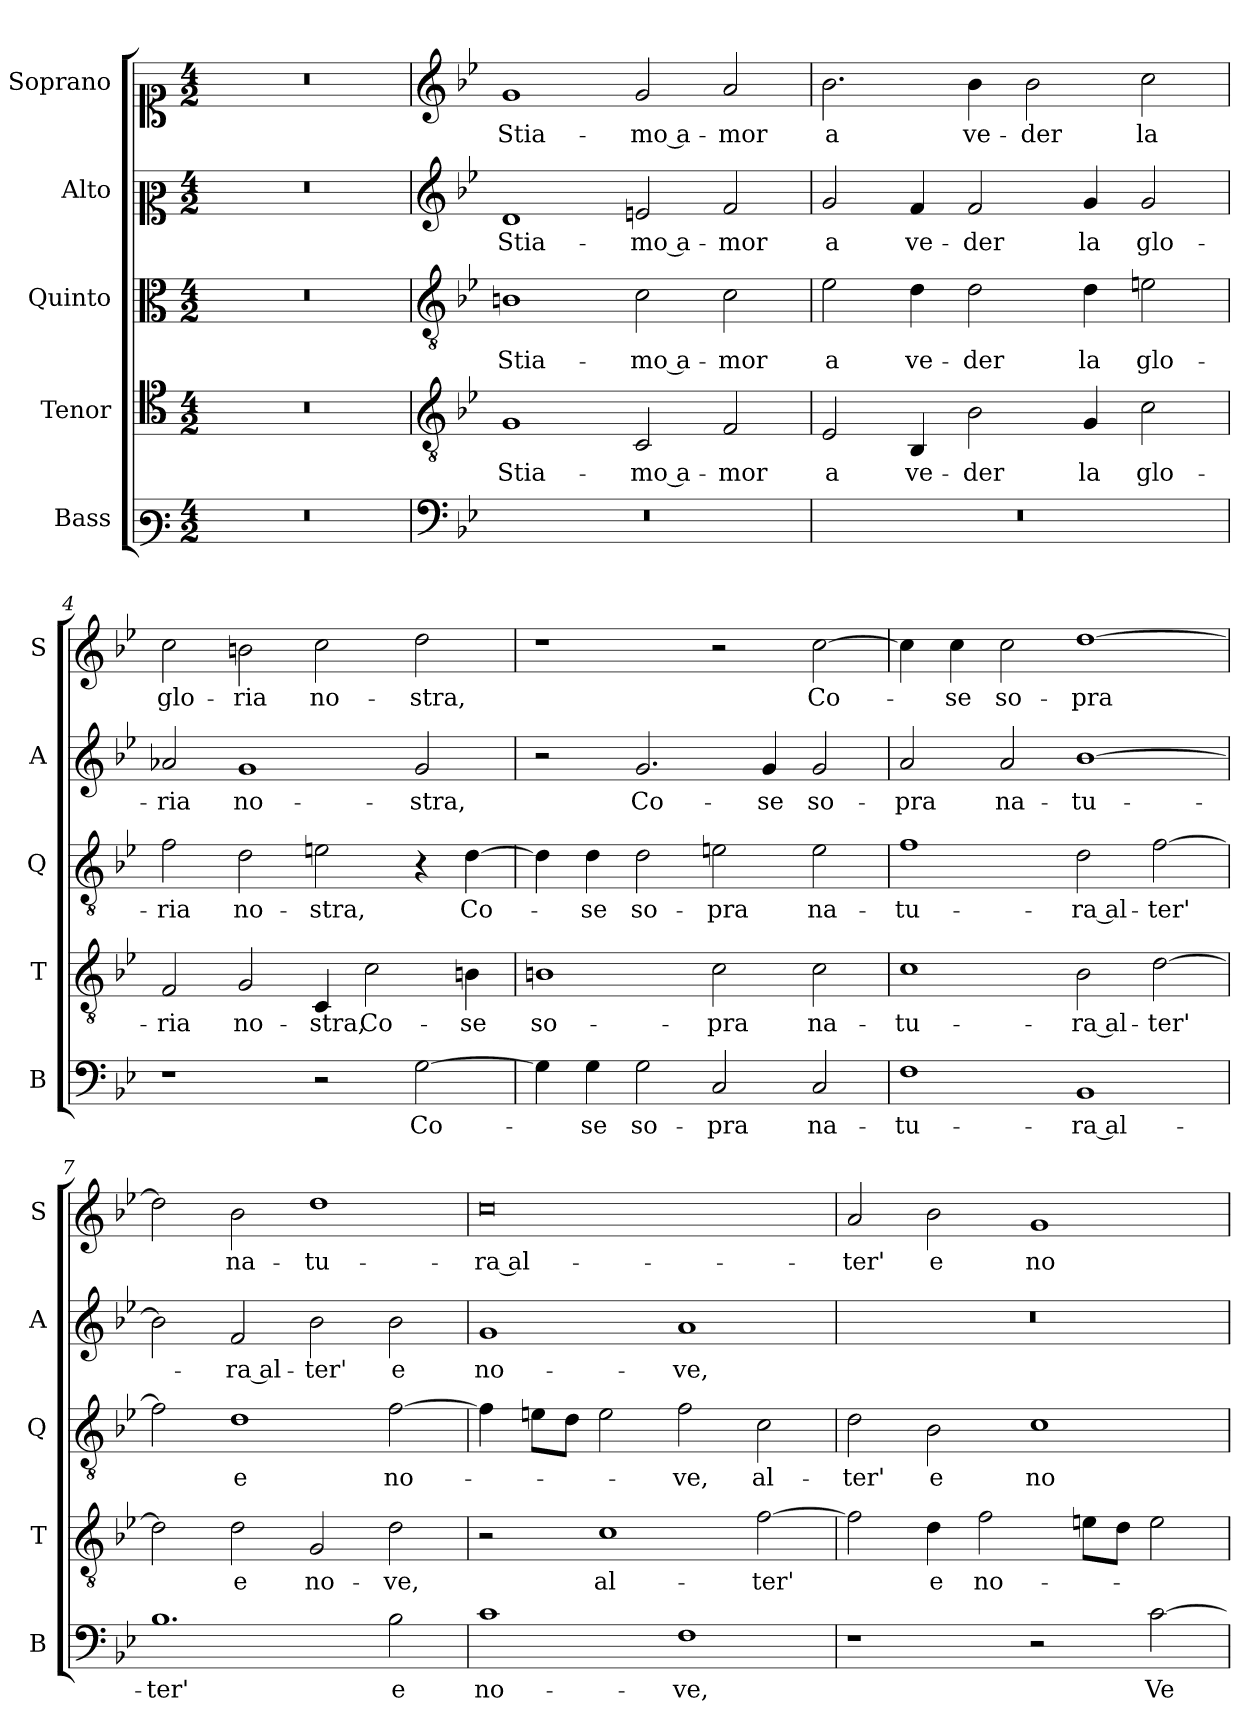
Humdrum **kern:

**kern	**text	**kern	**text	**kern	**text	**kern	**text	**kern	**text
*part5	*part5	*part4	*part4	*part3	*part3	*part2	*part2	*part1	*part1
*staff5	*staff5	*staff4	*staff4	*staff3	*staff3	*staff2	*staff2	*staff1	*staff1
*I"Bass	*	*I"Tenor	*	*I"Quinto	*	*I"Alto	*	*I"Soprano	*
*I'B	*	*I'T	*	*I'Q	*	*I'A	*	*I'S	*
*clefF3	*	*clefC4	*	*clefC3	*	*clefC2	*	*clefC1	*
*k[]	*	*k[]	*	*k[]	*	*k[]	*	*k[]	*
*C:	*	*C:	*	*C:	*	*C:	*	*C:	*
*M4/2	*	*M4/2	*	*M4/2	*	*M4/2	*	*M4/2	*
=1	=1	=1	=1	=1	=1	=1	=1	=1	=1
0r	.	0r	.	0r	.	0r	.	0r	.
=2	=2	=2	=2	=2	=2	=2	=2	=2	=2
*clefF4	*	*clefGv2	*	*clefGv2	*	*clefG2	*	*clefG2	*
*k[b-e-]	*	*k[b-e-]	*	*k[b-e-]	*	*k[b-e-]	*	*k[b-e-]	*
*B-:	*	*B-:	*	*B-:	*	*B-:	*	*B-:	*
!	!	!	!LO:LY:b	!	!LO:LY:b	!	!LO:LY:b	!	!LO:LY:b
0r	.	1G	Stia-	1Bn	Stia-	1d	Stia-	1g	Stia-
!	!	!	!LO:LY:b	!	!LO:LY:b	!	!LO:LY:b	!	!LO:LY:b
.	.	2C/	-mo a-	2c\	-mo a-	2en/	-mo a-	2g/	-mo a-
!	!	!	!LO:LY:b	!	!LO:LY:b	!	!LO:LY:b	!	!LO:LY:b
.	.	2F/	-mor	2c\	-mor	2f/	-mor	2a/	-mor
=3	=3	=3	=3	=3	=3	=3	=3	=3	=3
!	!	!	!LO:LY:b	!	!LO:LY:b	!	!LO:LY:b	!	!LO:LY:b
0r	.	2E-/	a	2e-\	a	2g/	a	2.b-\	a
!	!	!	!LO:LY:b	!	!LO:LY:b	!	!LO:LY:b	!	!
.	.	4BB-/	ve-	4d\	ve-	4f/	ve-	.	.
!	!	!	!LO:LY:b	!	!LO:LY:b	!	!LO:LY:b	!	!LO:LY:b
.	.	2B-\	-der	2d\	-der	2f/	-der	4b-\	ve-
!	!	!	!	!	!	!	!	!	!LO:LY:b
.	.	.	.	.	.	.	.	2b-\	-der
!	!	!	!LO:LY:b	!	!LO:LY:b	!	!LO:LY:b	!	!
.	.	4G/	la	4d\	la	4g/	la	.	.
!	!	!	!LO:LY:b	!	!LO:LY:b	!	!LO:LY:b	!	!LO:LY:b
.	.	2c\	glo-	2en\	glo-	2g/	glo-	2cc\	la
=4	=4	=4	=4	=4	=4	=4	=4	=4	=4
!	!	!	!LO:LY:b	!	!LO:LY:b	!	!LO:LY:b	!	!LO:LY:b
1r	.	2F/	-ria	2f\	-ria	2a-X/	-ria	2cc\	glo-
!	!	!	!LO:LY:b	!	!LO:LY:b	!	!LO:LY:b	!	!LO:LY:b
.	.	2G/	no-	2d\	no-	1g	no-	2bn\	-ria
!	!	!	!LO:LY:b	!	!LO:LY:b	!	!	!	!LO:LY:b
2r	.	4C/	-stra,	2en\	-stra,	.	.	2cc\	no-
!	!	!	!LO:LY:b	!	!	!	!	!	!
.	.	2c\	Co-	.	.	.	.	.	.
!	!LO:LY:b	!	!	!	!	!	!LO:LY:b	!	!LO:LY:b
[2G\	Co-	.	.	4r	.	2g/	-stra,	2dd\	-stra,
!	!	!	!LO:LY:b	!	!LO:LY:b	!	!	!	!
.	.	4Bn\	-se	[4d\	Co-	.	.	.	.
!!LO:LB:g=z
=5	=5	=5	=5	=5	=5	=5	=5	=5	=5
!	!	!	!LO:LY:b	!	!	!	!	!	!
4G\]	.	1Bn	so-	4d\]	.	2r	.	1r	.
!	!LO:LY:b	!	!	!	!LO:LY:b	!	!	!	!
4G\	-se	.	.	4d\	-se	.	.	.	.
!	!LO:LY:b	!	!	!	!LO:LY:b	!	!LO:LY:b	!	!
2G\	so-	.	.	2d\	so-	2.g/	Co-	.	.
!	!LO:LY:b	!	!LO:LY:b	!	!LO:LY:b	!	!	!	!
2C/	-pra	2c\	-pra	2en\	-pra	.	.	2r	.
!	!	!	!	!	!	!	!LO:LY:b	!	!
.	.	.	.	.	.	4g/	-se	.	.
!	!LO:LY:b	!	!LO:LY:b	!	!LO:LY:b	!	!LO:LY:b	!	!LO:LY:b
2C/	na-	2c\	na-	2e\	na-	2g/	so-	[2cc\	Co-
=6	=6	=6	=6	=6	=6	=6	=6	=6	=6
!	!LO:LY:b	!	!LO:LY:b	!	!LO:LY:b	!	!LO:LY:b	!	!
1F	-tu-	1c	-tu-	1f	-tu-	2a/	-pra	4cc\]	.
!	!	!	!	!	!	!	!	!	!LO:LY:b
.	.	.	.	.	.	.	.	4cc\	-se
!	!	!	!	!	!	!	!LO:LY:b	!	!LO:LY:b
.	.	.	.	.	.	2a/	na-	2cc\	so-
!	!LO:LY:b	!	!LO:LY:b	!	!LO:LY:b	!	!LO:LY:b	!	!LO:LY:b
1BB-	-ra al-	2B-\	-ra al-	2d\	-ra al-	[1b-	-tu-	[1dd	-pra
!	!	!	!LO:LY:b	!	!LO:LY:b	!	!	!	!
.	.	[2d\	-ter'	[2f\	-ter'	.	.	.	.
=7	=7	=7	=7	=7	=7	=7	=7	=7	=7
!	!LO:LY:b	!	!	!	!	!	!	!	!
1.B-	-ter'	2d\]	.	2f\]	.	2b-\]	.	2dd\]	.
!	!	!	!LO:LY:b	!	!LO:LY:b	!	!LO:LY:b	!	!LO:LY:b
.	.	2d\	e	1d	e	2f/	-ra al-	2b-\	na-
!	!	!	!LO:LY:b	!	!	!	!LO:LY:b	!	!LO:LY:b
.	.	2G/	no-	.	.	2b-\	-ter'	1dd	-tu-
!	!LO:LY:b	!	!LO:LY:b	!	!LO:LY:b	!	!LO:LY:b	!	!
2B-\	e	2d\	-ve,	[2f\	no-	2b-\	e	.	.
=8	=8	=8	=8	=8	=8	=8	=8	=8	=8
!	!LO:LY:b	!	!	!	!	!	!LO:LY:b	!	!LO:LY:b
1c	no-	2r	.	4f\]	.	1g	no-	0cc	-ra al-
.	.	.	.	8en\L	.	.	.	.	.
.	.	.	.	8d\J	.	.	.	.	.
!	!	!	!LO:LY:b	!	!	!	!	!	!
.	.	1c	al-	2e\	.	.	.	.	.
!	!LO:LY:b	!	!	!	!LO:LY:b	!	!LO:LY:b	!	!
1F	-ve,	.	.	2f\	-ve,	1a	-ve,	.	.
!	!	!	!LO:LY:b	!	!LO:LY:b	!	!	!	!
.	.	[2f\	-ter'	2c\	al-	.	.	.	.
!!LO:PB:g=z
=9	=9	=9	=9	=9	=9	=9	=9	=9	=9
!	!	!	!	!	!LO:LY:b	!	!	!	!LO:LY:b
1r	.	2f\]	.	2d\	-ter'	0r	.	2a/	-ter'
!	!	!	!LO:LY:b	!	!LO:LY:b	!	!	!	!LO:LY:b
.	.	4d\	e	2B-\	e	.	.	2b-\	e
!	!	!	!LO:LY:b	!	!	!	!	!	!
.	.	2f\	no-	.	.	.	.	.	.
!	!	!	!	!	!LO:LY:b	!	!	!	!LO:LY:b
2r	.	.	.	1c	no-	.	.	1g	no-
.	.	8en\L	.	.	.	.	.	.	.
.	.	8d\J	.	.	.	.	.	.	.
!	!LO:LY:b	!	!	!	!	!	!	!	!
[2c\	Ve-	2e\	.	.	.	.	.	.	.
=	=	=	=	=	=	=	=	=	=
*-	*-	*-	*-	*-	*-	*-	*-	*-	*-
